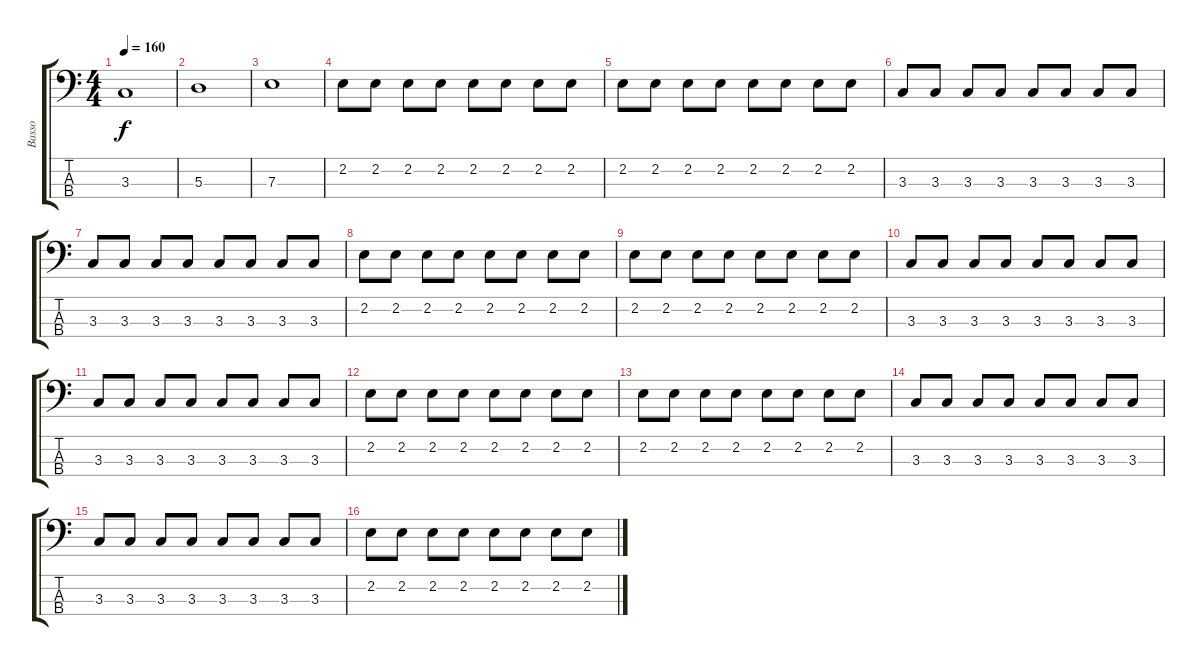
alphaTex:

\track ("Basso" "Basso") {instrument electricbasspick}
\staff {score tabs}
\tuning (G2 D2 A1 E1) {hide}
\ts (4 4)
\tempo 160
\clef f4
\ks c
3.3.1{dy f} |
5.3.1 |
7.3.1 |
2.2.8 2.2.8 2.2.8 2.2.8 2.2.8 2.2.8 2.2.8 2.2.8 |
2.2.8 2.2.8 2.2.8 2.2.8 2.2.8 2.2.8 2.2.8 2.2.8 |
3.3.8 3.3.8 3.3.8 3.3.8 3.3.8 3.3.8 3.3.8 3.3.8 |
3.3.8 3.3.8 3.3.8 3.3.8 3.3.8 3.3.8 3.3.8 3.3.8 |
2.2.8 2.2.8 2.2.8 2.2.8 2.2.8 2.2.8 2.2.8 2.2.8 |
2.2.8 2.2.8 2.2.8 2.2.8 2.2.8 2.2.8 2.2.8 2.2.8 |
3.3.8 3.3.8 3.3.8 3.3.8 3.3.8 3.3.8 3.3.8 3.3.8 |
3.3.8 3.3.8 3.3.8 3.3.8 3.3.8 3.3.8 3.3.8 3.3.8 |
2.2.8 2.2.8 2.2.8 2.2.8 2.2.8 2.2.8 2.2.8 2.2.8 |
2.2.8 2.2.8 2.2.8 2.2.8 2.2.8 2.2.8 2.2.8 2.2.8 |
3.3.8 3.3.8 3.3.8 3.3.8 3.3.8 3.3.8 3.3.8 3.3.8 |
3.3.8 3.3.8 3.3.8 3.3.8 3.3.8 3.3.8 3.3.8 3.3.8 |
2.2.8 2.2.8 2.2.8 2.2.8 2.2.8 2.2.8 2.2.8 2.2.8
